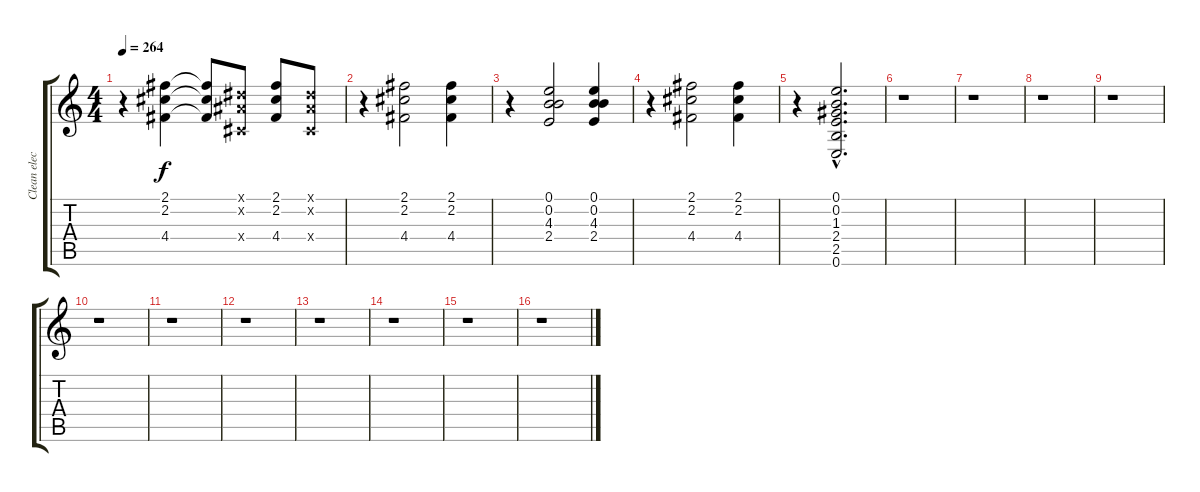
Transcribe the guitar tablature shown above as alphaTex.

\track ("Clean electric guitar 2" "Clean elec") {instrument electricguitarclean}
\staff {score tabs}
\tuning (E4 B3 G3 D3 A2 E2) {hide}
\ts (4 4)
\tempo 264
\clef g2
\ks c
r.4{dy f} (2.1 2.2 4.4).4 (2.1{t} 2.2{t} 4.4{t}).8 (-1.1{x} -1.2{x} -1.4{x}).8 (2.1 2.2 4.4).8 (-1.1{x} -1.2{x} -1.4{x}).8 |
r.4 (2.1 2.2 4.4).2 (2.1 2.2 4.4).4 |
r.4 (0.1 0.2 4.3 2.4).2 (0.1 0.2 4.3 2.4).4 |
r.4 (2.1 2.2 4.4).2 (2.1 2.2 4.4).4 |
r.4 (0.1{hac} 0.2{hac} 1.3{hac} 2.4{hac} 2.5{hac} 0.6{hac}).2{d} |
r.1 |
r.1 |
r.1 |
r.1 |
r.1 |
r.1 |
r.1 |
r.1 |
r.1 |
r.1 |
r.1
